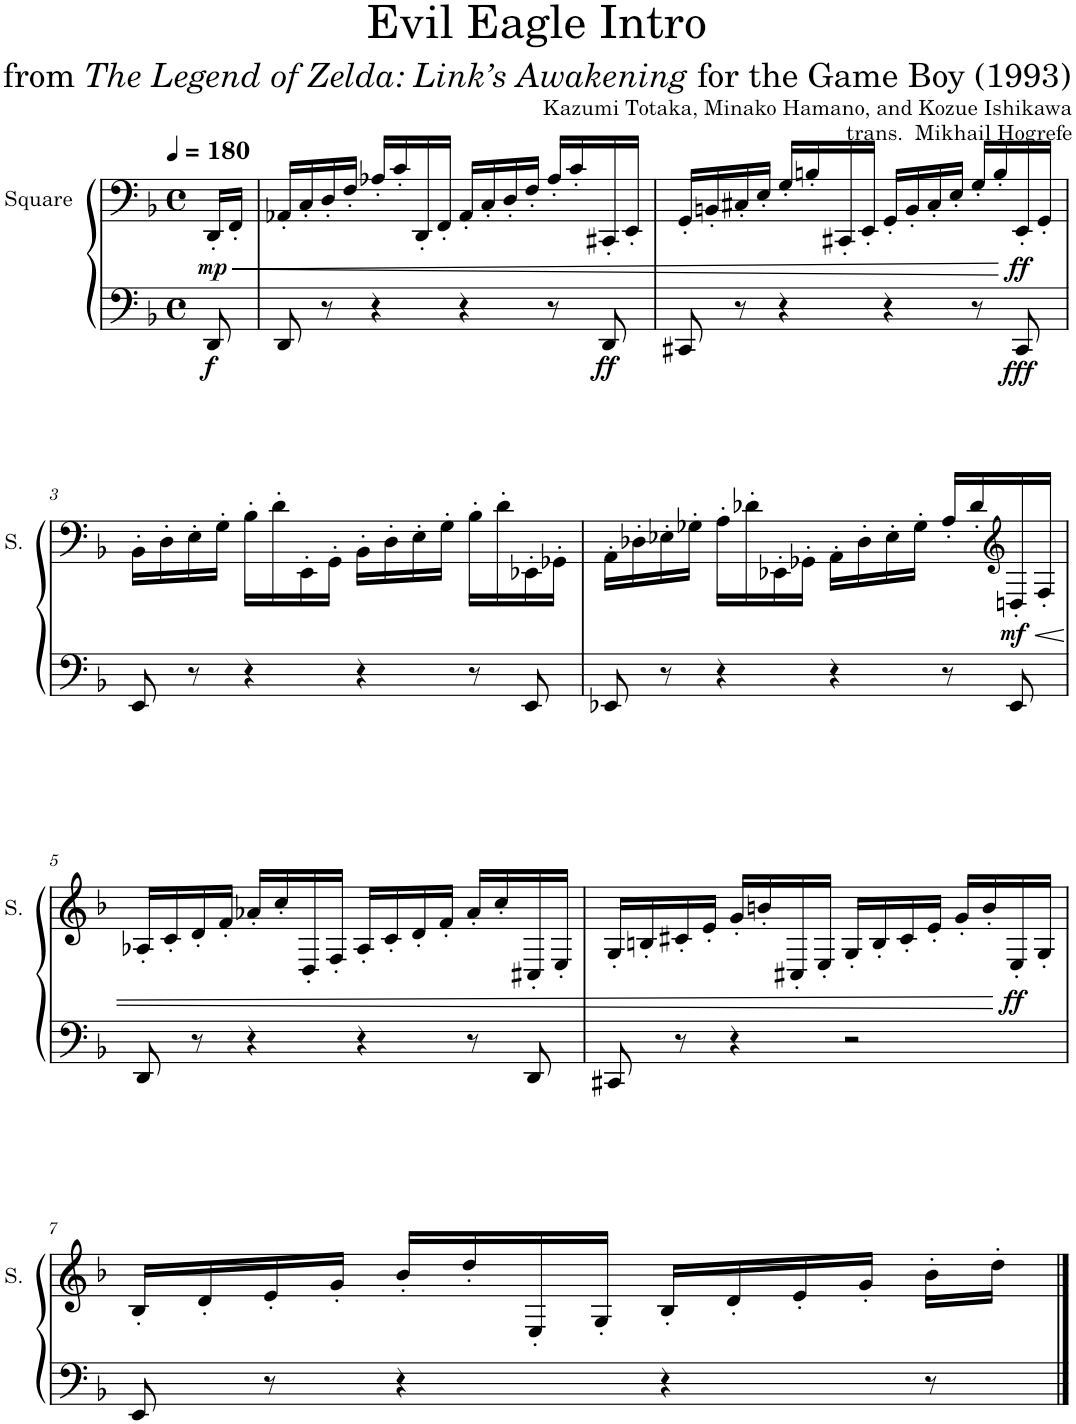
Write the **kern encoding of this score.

**kern	**dynam	**kern	**dynam
*part2	*part2	*part1	*part1
*staff2	*staff2	*staff1	*staff1
*I"Square Synthesizer	*	*I"Square	*
*	*	*I'S.	*
*clefF4	*	*clefF4	*
*k[b-]	*	*k[b-]	*
*M4/4	*	*M4/4	*
*met(c)	*	*met(c)	*
*MM180	*	*MM180	*
=	=	=	=
!	!LO:DY:b	!	!LO:HP:b
!	!	!	!LO:DY:n=1:b
8DD/	f	16DD'/LL	< mp
.	.	16FF'/JJ	.
=1	=1	=1	=1
8DD/	.	16AA-X'/LL	.
.	.	16C'/	.
8r	.	16D'/	.
.	.	16F'/JJ	.
4r	.	16A-X'/LL	.
.	.	16c'/	.
.	.	16DD'/	.
.	.	16FF'/JJ	.
4r	.	16AA-'/LL	.
.	.	16C'/	.
.	.	16D'/	.
.	.	16F'/JJ	.
8r	.	16A-'/LL	.
.	.	16c'/	.
!	!LO:DY:b	!	!
8DD/	ff	16CC#X'/	.
.	.	16EE'/JJ	.
=2	=2	=2	=2
8CC#X/	.	16GG'/LL	.
.	.	16BBn'/	.
8r	.	16C#X'/	.
.	.	16E'/JJ	.
4r	.	16G'/LL	.
.	.	16Bn'/	.
.	.	16CC#X'/	.
.	.	16EE'/JJ	.
4r	.	16GG'/LL	.
.	.	16BB'/	.
.	.	16C#'/	.
.	.	16E'/JJ	.
8r	.	16G'/LL	.
.	.	16B'/	.
!	!LO:DY:b	!	!LO:DY:n=1:b
8CC#/	fff	16EE'/	[ ff
.	.	16GG'/JJ	.
!!LO:LB:g=z
=3	=3	=3	=3
8EE/	.	16BB-'\LL	.
.	.	16D'\	.
8r	.	16E'\	.
.	.	16G'\JJ	.
4r	.	16B-'\LL	.
.	.	16d'\	.
.	.	16EE'\	.
.	.	16GG'\JJ	.
4r	.	16BB-'\LL	.
.	.	16D'\	.
.	.	16E'\	.
.	.	16G'\JJ	.
8r	.	16B-'\LL	.
.	.	16d'\	.
8EE/	.	16EE-X'\	.
.	.	16GG-X'\JJ	.
=4	=4	=4	=4
8EE-X/	.	16AA'\LL	.
.	.	16D-X'\	.
8r	.	16E-X'\	.
.	.	16G-X'\JJ	.
4r	.	16A'\LL	.
.	.	16d-X'\	.
.	.	16EE-X'\	.
.	.	16GG-X'\JJ	.
4r	.	16AA'\LL	.
.	.	16D-'\	.
.	.	16E-'\	.
.	.	16G-'\JJ	.
8r	.	16A'/LL	.
.	.	16d-'/	.
*	*	*clefG2	*
!	!	!	!LO:HP:b
!	!	!	!LO:DY:n=1:b
8EE-/	.	16Dn'/	< mf
.	.	16F'/JJ	.
!!LO:LB:g=z
=5	=5	=5	=5
8DD/	.	16A-X'/LL	.
.	.	16c'/	.
8r	.	16d'/	.
.	.	16f'/JJ	.
4r	.	16a-X'/LL	.
.	.	16cc'/	.
.	.	16D'/	.
.	.	16F'/JJ	.
4r	.	16A-'/LL	.
.	.	16c'/	.
.	.	16d'/	.
.	.	16f'/JJ	.
8r	.	16a-'/LL	.
.	.	16cc'/	.
8DD/	.	16C#X'/	.
.	.	16E'/JJ	.
=6	=6	=6	=6
8CC#X/	.	16G'/LL	.
.	.	16Bn'/	.
8r	.	16c#X'/	.
.	.	16e'/JJ	.
4r	.	16g'/LL	.
.	.	16bn'/	.
.	.	16C#X'/	.
.	.	16E'/JJ	.
2r	.	16G'/LL	.
.	.	16B'/	.
.	.	16c#'/	.
.	.	16e'/JJ	.
.	.	16g'/LL	.
.	.	16b'/	.
!	!	!	!LO:DY:n=1:b
.	.	16E'/	[ ff
.	.	16G'/JJ	.
!!LO:LB:g=z
=7	=7	=7	=7
8EE/	.	16B-'/LL	.
.	.	16d'/	.
8r	.	16e'/	.
.	.	16g'/JJ	.
4r	.	16b-'/LL	.
.	.	16dd'/	.
.	.	16E'/	.
.	.	16G'/JJ	.
4r	.	16B-'/LL	.
.	.	16d'/	.
.	.	16e'/	.
.	.	16g'/JJ	.
8r	.	16b-'\LL	.
.	.	16dd'\JJ	.
==	==	==	==
*-	*-	*-	*-
